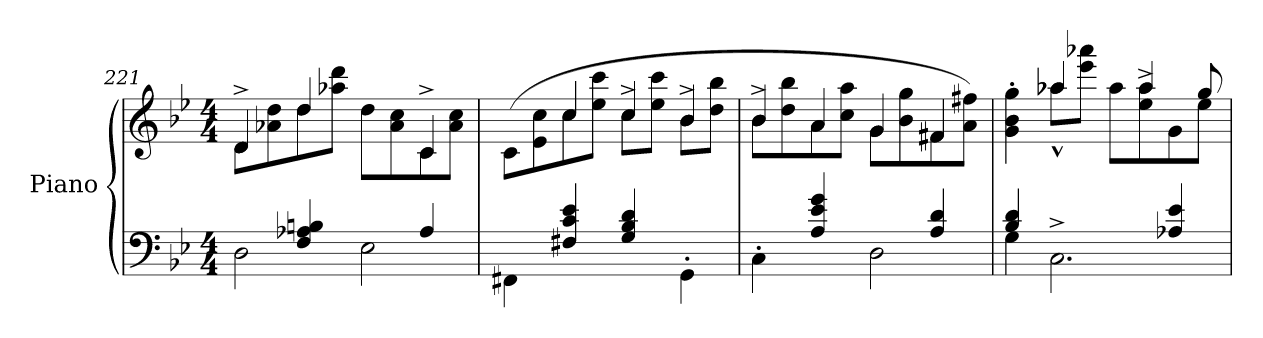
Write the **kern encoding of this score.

**kern	**kern
*part1	*part1
*staff2	*staff1
*I"Piano	*
*I'Pno	*
*clefF4	*clefG2
*k[b-e-]	*k[b-e-]
*B-:	*B-:
*M4/4	*M4/4
=221	=221
*^	*^
2D\	4ryy	8d^<\L	4d/
.	.	8a-X\ 8dd\	.
.	4F/ 4A-X/ 4Bn/	8dd\	4dd/
.	.	8aa-X\ 8ddd\J	.
2E-\	4ryy	8dd\L	4ryy
.	.	8a-\ 8cc\	.
.	4A-/	8c^<\	4c/
.	.	8a-\ 8cc\J	.
*v	*v	*	*
!!LO:LB:g=z	!!
=222	=222	=222
4FF#X\	(>8c\L	4ryy
.	8e-\ 8cc\	.
4F#X/ 4c/ 4e-/	8cc\	4cc/
.	8ee-\ 8ccc\J	.
4G/ 4B-/ 4d/	8cc^<\L	4cc/
.	8ee-\ 8ccc\J	.
4GG'<\	8b-^<\L	4b-/
.	8dd\ 8bb-\J	.
!!LO:LB:g=z	!!
=223	=223	=223
*^	*	*
4C'<\	2.ryy	8b-^<\L	4b-/
.	.	8dd\ 8bb-\	.
4A/ 4e-/ 4g/	.	8a\	4a/
.	.	8cc\ 8aa\J	.
2D\	.	8g\L	4g/
.	.	8b-\ 8gg\	.
.	4A/ 4d/	8f#X\	4f#X/
.	.	8a\ 8ff#X\J)	.
=224	=224	=224	=224
4G'<\	4B-/ 4d/	4g\'< 4b-\'< 4gg\'<	4ryy
2.C^<\	2ryy	4aa-X/	8aa-^^>\L
.	.	.	8eee-\ 8aaa-X\J
.	.	8aa-\L	8ryy
.	.	8ee-\^< 8aa-\^<	4aa-/
.	4A-X/ 4e-/	8g\	.
.	.	8ee-\J	8gg/
*v	*v	*	*
*	*v	*v
=	=
*-	*-
